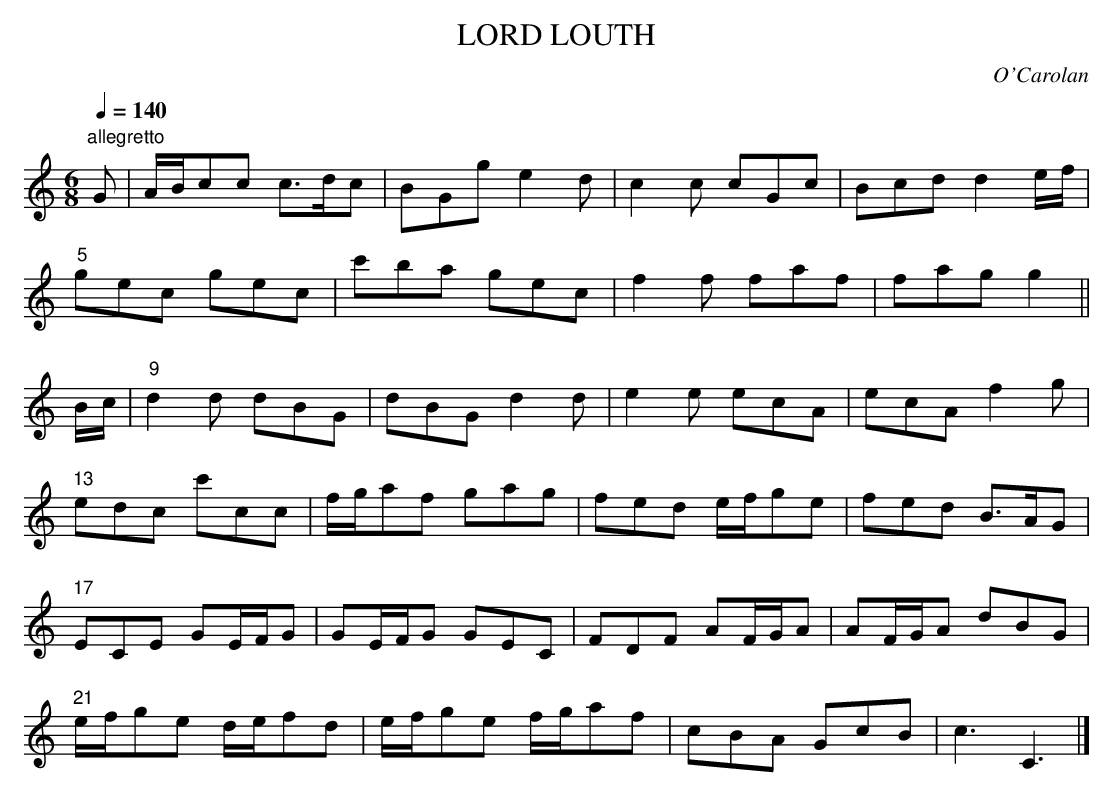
X:1
T:LORD LOUTH
C:O'Carolan
Q:1/4=140
M:6/8
L:1/8
K:C
"allegretto"
G|A/B/cc c>dc|BGg e2d|c2c cGc|Bcd d2e/f/|
"5"gec gec|c'ba gec|f2f faf|fag g2||
B/c/|"9"d2d dBG|dBG d2d|e2e ecA|ecA f2g|
"13"edc c'cc|f/g/af gag|fed e/f/ge|fed B>AG|
"17"ECE GE/F/G|GE/F/G GEC|FDF AF/G/A|AF/G/A dBG|
"21"e/f/ge d/e/fd|e/f/ge f/g/af|cBA GcB|c3C3|]
